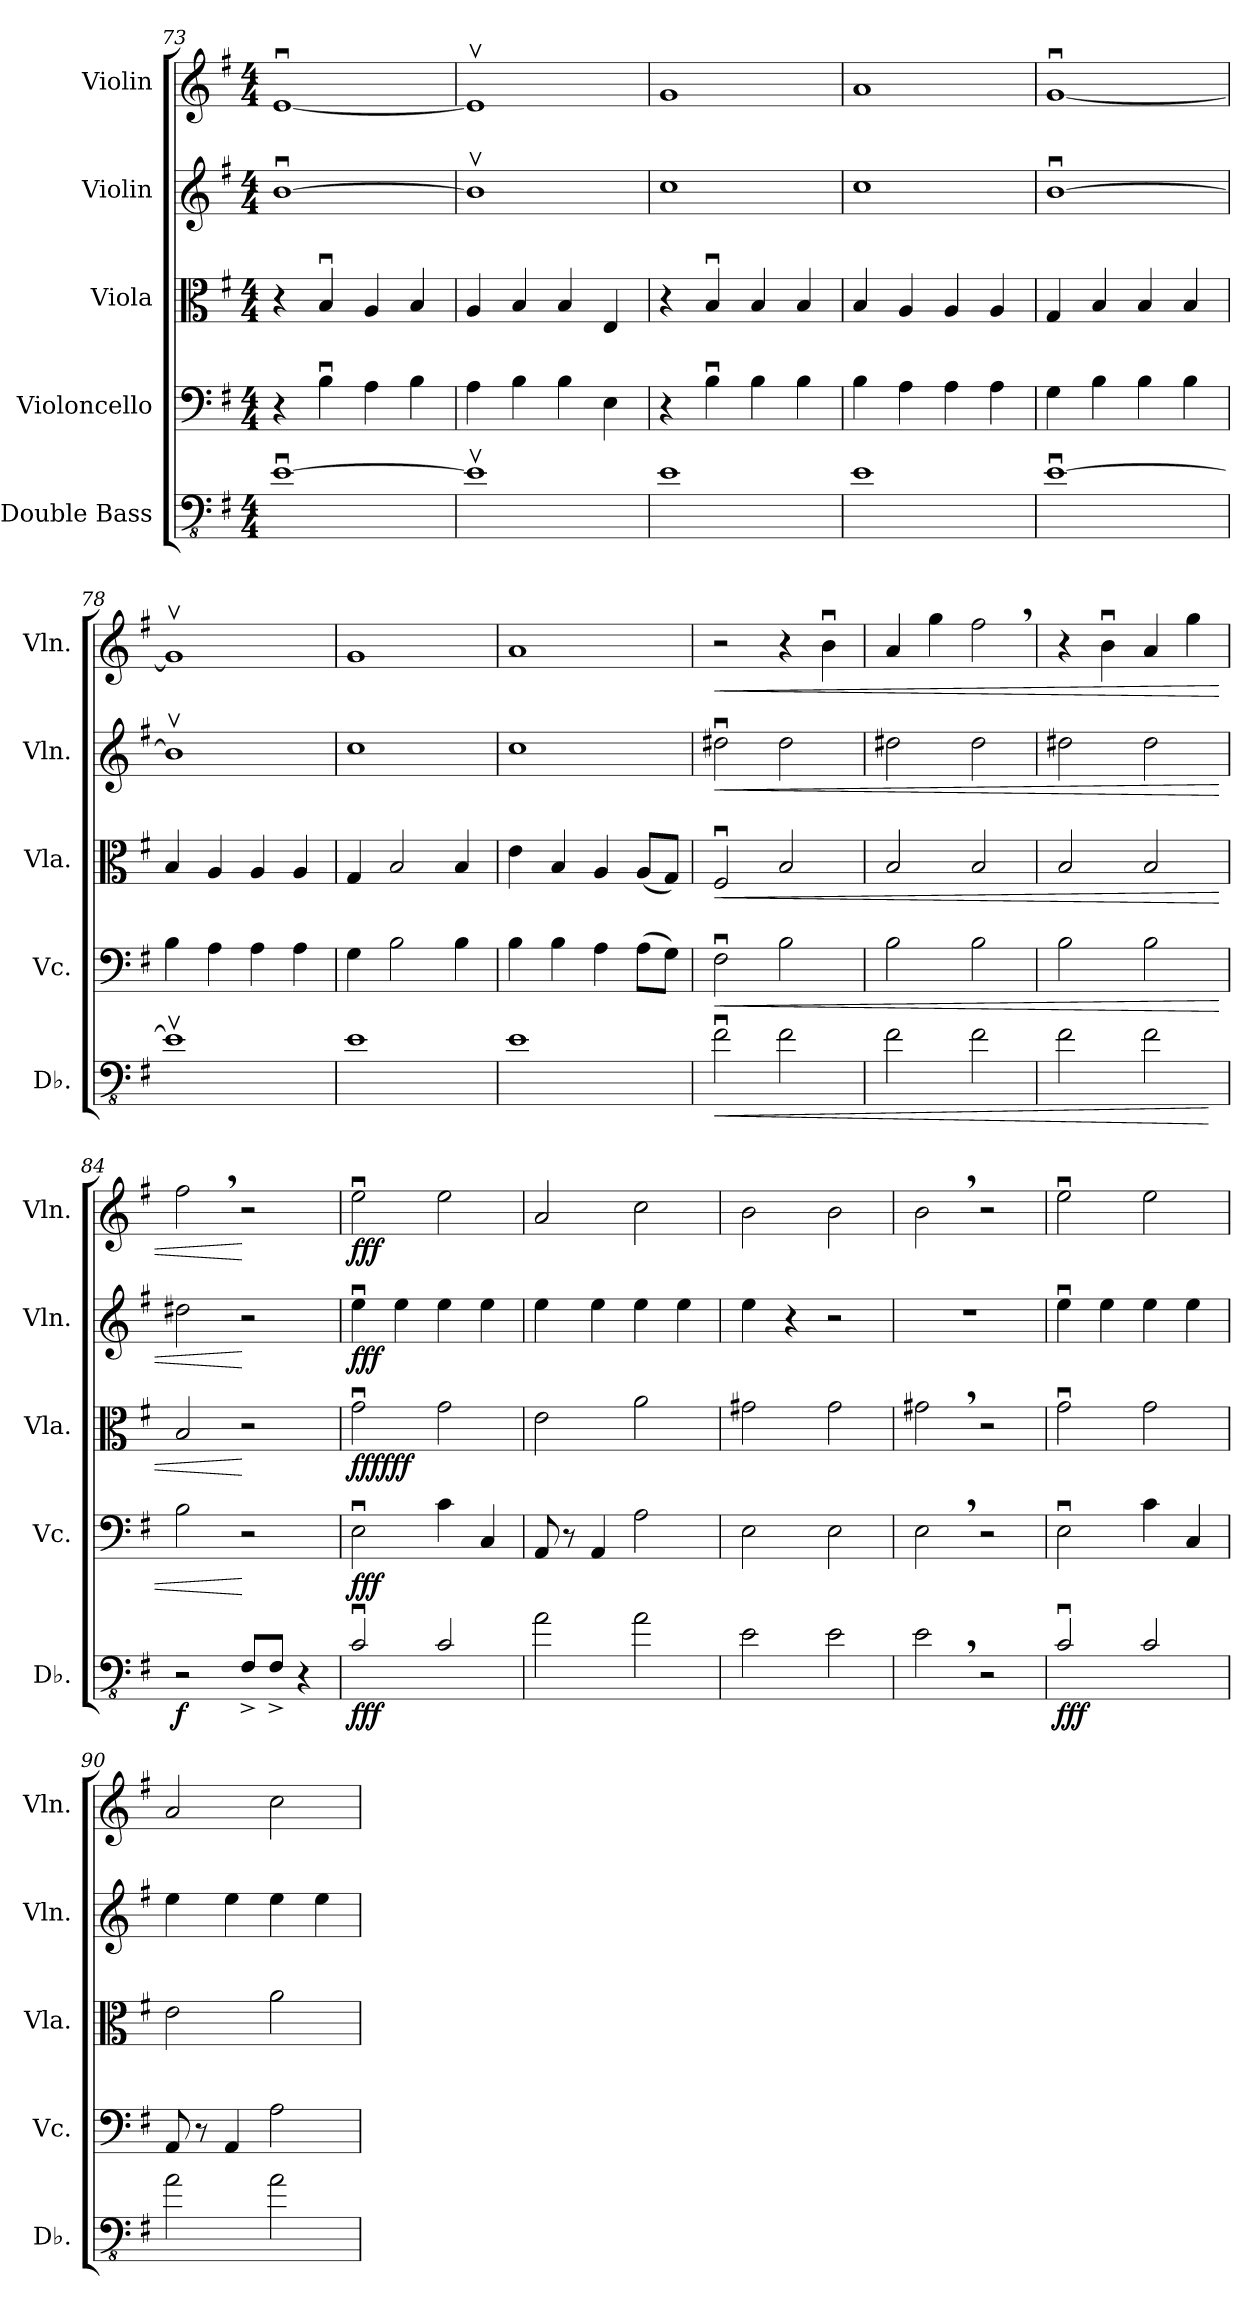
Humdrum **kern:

**kern	**dynam	**kern	**dynam	**kern	**dynam	**kern	**dynam	**kern	**dynam
*part5	*part5	*part4	*part4	*part3	*part3	*part2	*part2	*part1	*part1
*staff5	*staff5	*staff4	*staff4	*staff3	*staff3	*staff2	*staff2	*staff1	*staff1
*I"Double Bass	*	*I"Violoncello	*	*I"Viola	*	*I"Violin	*	*I"Violin	*
*I'Db.	*	*I'Vc.	*	*I'Vla.	*	*I'Vln.	*	*I'Vln.	*
!!LO:PB:g=z
*clefFv4	*	*clefF4	*	*clefC3	*	*clefG2	*	*clefG2	*
*ITrd7c12	*	*	*	*	*	*	*	*	*
*k[f#]	*	*k[f#]	*	*k[f#]	*	*k[f#]	*	*k[f#]	*
*M4/4	*	*M4/4	*	*M4/4	*	*M4/4	*	*M4/4	*
=73	=73	=73	=73	=73	=73	=73	=73	=73	=73
[1EEu	.	4r	.	4r	.	[1bu	.	[1eu	.
.	.	4Bu\	.	4Bu/	.	.	.	.	.
.	.	4A\	.	4A/	.	.	.	.	.
.	.	4B\	.	4B/	.	.	.	.	.
=74	=74	=74	=74	=74	=74	=74	=74	=74	=74
1EEv]	.	4A\	.	4A/	.	1bv]	.	1ev]	.
.	.	4B\	.	4B/	.	.	.	.	.
.	.	4B\	.	4B/	.	.	.	.	.
.	.	4E\	.	4E/	.	.	.	.	.
=75	=75	=75	=75	=75	=75	=75	=75	=75	=75
1EE	.	4r	.	4r	.	1cc	.	1g	.
.	.	4Bu\	.	4Bu/	.	.	.	.	.
.	.	4B\	.	4B/	.	.	.	.	.
.	.	4B\	.	4B/	.	.	.	.	.
=76	=76	=76	=76	=76	=76	=76	=76	=76	=76
1EE	.	4B\	.	4B/	.	1cc	.	1a	.
.	.	4A\	.	4A/	.	.	.	.	.
.	.	4A\	.	4A/	.	.	.	.	.
.	.	4A\	.	4A/	.	.	.	.	.
=77	=77	=77	=77	=77	=77	=77	=77	=77	=77
[1EEu	.	4G\	.	4G/	.	[1bu	.	[1gu	.
.	.	4B\	.	4B/	.	.	.	.	.
.	.	4B\	.	4B/	.	.	.	.	.
.	.	4B\	.	4B/	.	.	.	.	.
=78	=78	=78	=78	=78	=78	=78	=78	=78	=78
1EEv]	.	4B\	.	4B/	.	1bv]	.	1gv]	.
.	.	4A\	.	4A/	.	.	.	.	.
.	.	4A\	.	4A/	.	.	.	.	.
.	.	4A\	.	4A/	.	.	.	.	.
=79	=79	=79	=79	=79	=79	=79	=79	=79	=79
1EE	.	4G\	.	4G/	.	1cc	.	1g	.
.	.	2B\	.	2B/	.	.	.	.	.
.	.	4B\	.	4B/	.	.	.	.	.
=80	=80	=80	=80	=80	=80	=80	=80	=80	=80
1EE	.	4B\	.	4e\	.	1cc	.	1a	.
.	.	4B\	.	4B/	.	.	.	.	.
.	.	4A\	.	4A/	.	.	.	.	.
.	.	(8A\L	.	(8A/L	.	.	.	.	.
.	.	8G\J)	.	8G/J)	.	.	.	.	.
=81	=81	=81	=81	=81	=81	=81	=81	=81	=81
!	!LO:HP:b	!	!LO:HP:b	!	!LO:HP:b	!	!LO:HP:b	!	!LO:HP:b
2FF#u\	<	2F#u\	<	2F#u/	<	2dd#Xu\	<	2r	<
2FF#\	.	2B\	.	2B/	.	2dd#\	.	4r	.
.	.	.	.	.	.	.	.	4bu\	.
!!LO:LB:g=z
=82	=82	=82	=82	=82	=82	=82	=82	=82	=82
2FF#\	.	2B\	.	2B/	.	2dd#X\	.	4a/	.
.	.	.	.	.	.	.	.	4gg\	.
2FF#\	.	2B\	.	2B/	.	2dd#\	.	2ff#,\	.
=83	=83	=83	=83	=83	=83	=83	=83	=83	=83
2FF#\	.	2B\	.	2B/	.	2dd#X\	.	4r	.
.	.	.	.	.	.	.	.	4bu\	.
2FF#\	.	2B\	.	2B/	.	2dd#\	.	4a/	.
.	.	.	.	.	.	.	.	4gg\	.
.	[	.	.	.	.	.	.	.	.
=84	=84	=84	=84	=84	=84	=84	=84	=84	=84
!	!LO:DY:b	!	!	!	!	!	!	!	!
2r	f	2B\	.	2B/	.	2dd#X\	.	2ff#,\	.
8FFF#^/L	.	2r	[	2r	[	2r	[	2r	[
8FFF#^/J	.	.	.	.	.	.	.	.	.
4r	.	.	.	.	.	.	.	.	.
=85	=85	=85	=85	=85	=85	=85	=85	=85	=85
!	!LO:DY:b	!	!LO:DY:b	!	!LO:DY:b	!	!	!	!
!	!	!	!	!	!LO:DY:n=1:b	!	!LO:DY:b	!	!LO:DY:b
2CCu/	fff	2Eu\	fff	2gu\	fff fff	4eeu\	fff	2eeu\	fff
.	.	.	.	.	.	4ee\	.	.	.
2CC/	.	4c\	.	2g\	.	4ee\	.	2ee\	.
.	.	4C/	.	.	.	4ee\	.	.	.
=86	=86	=86	=86	=86	=86	=86	=86	=86	=86
2AA\	.	8AA/	.	2e\	.	4ee\	.	2a/	.
.	.	8r	.	.	.	.	.	.	.
.	.	4AA/	.	.	.	4ee\	.	.	.
2AA\	.	2A\	.	2a\	.	4ee\	.	2cc\	.
.	.	.	.	.	.	4ee\	.	.	.
=87	=87	=87	=87	=87	=87	=87	=87	=87	=87
2EE\	.	2E\	.	2g#X\	.	4ee\	.	2b\	.
.	.	.	.	.	.	4r	.	.	.
2EE\	.	2E\	.	2g#\	.	2r	.	2b\	.
=88	=88	=88	=88	=88	=88	=88	=88	=88	=88
2EE,\	.	2E,\	.	2g#X,\	.	1r	.	2b,\	.
2r	.	2r	.	2r	.	.	.	2r	.
=89	=89	=89	=89	=89	=89	=89	=89	=89	=89
!	!LO:DY:b	!	!	!	!	!	!	!	!
2CCu/	fff	2Eu\	.	2gu\	.	4eeu\	.	2eeu\	.
.	.	.	.	.	.	4ee\	.	.	.
2CC/	.	4c\	.	2g\	.	4ee\	.	2ee\	.
.	.	4C/	.	.	.	4ee\	.	.	.
!!LO:PB:g=z
=90	=90	=90	=90	=90	=90	=90	=90	=90	=90
2AA\	.	8AA/	.	2e\	.	4ee\	.	2a/	.
.	.	8r	.	.	.	.	.	.	.
.	.	4AA/	.	.	.	4ee\	.	.	.
2AA\	.	2A\	.	2a\	.	4ee\	.	2cc\	.
.	.	.	.	.	.	4ee\	.	.	.
=	=	=	=	=	=	=	=	=	=
*-	*-	*-	*-	*-	*-	*-	*-	*-	*-
